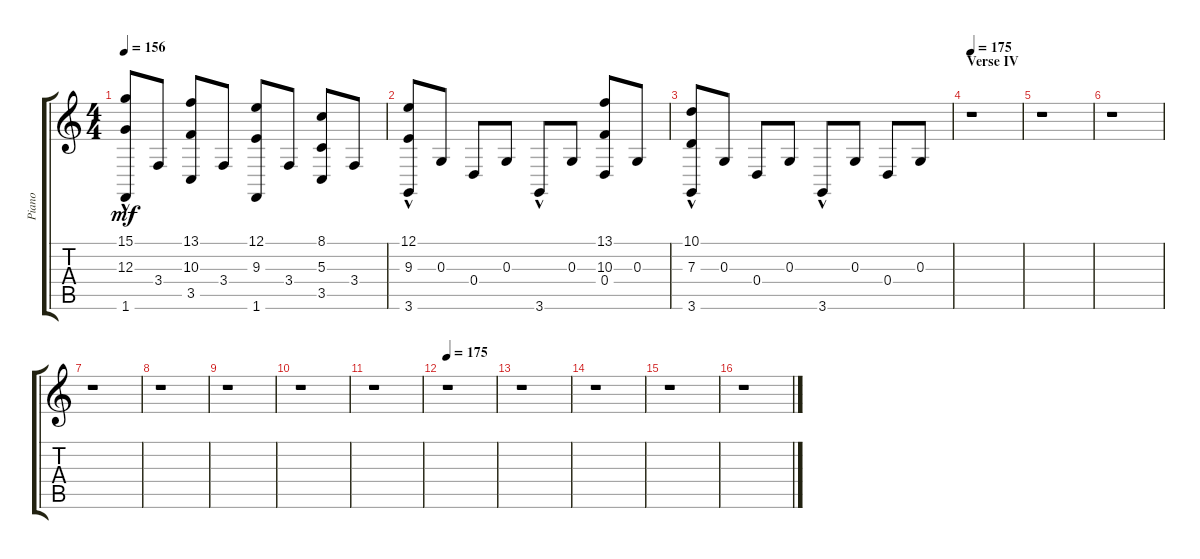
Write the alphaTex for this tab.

\track ("Piano" "Piano") {instrument electricgrandpiano}
\staff {score tabs}
\tuning (E4 B3 G3 D3 A2 E2) {hide}
\ts (4 4)
\tempo 156
\clef g2
\ks c
(15.1 12.3 1.6{hac}).8{dy mf} 3.4.8 (13.1 10.3 3.5).8 3.4.8 (12.1 9.3 1.6).8 3.4.8 (8.1 5.3 3.5).8 3.4.8 |
(12.1{hac} 9.3{hac} 3.6{hac}).8 0.3.8 0.4.8 0.3.8 3.6{hac}.8 0.3.8 (13.1 10.3 0.4).8 0.3.8 |
(10.1 7.3 3.6{hac}).8 0.3.8 0.4.8 0.3.8 3.6{hac}.8 0.3.8 0.4.8 0.3.8 |
\section ("" "Verse IV")
\tempo 175
r.1 |
r.1 |
r.1 |
r.1 |
r.1 |
r.1 |
r.1 |
r.1 |
\tempo 175
r.1 |
r.1 |
r.1 |
r.1 |
r.1
